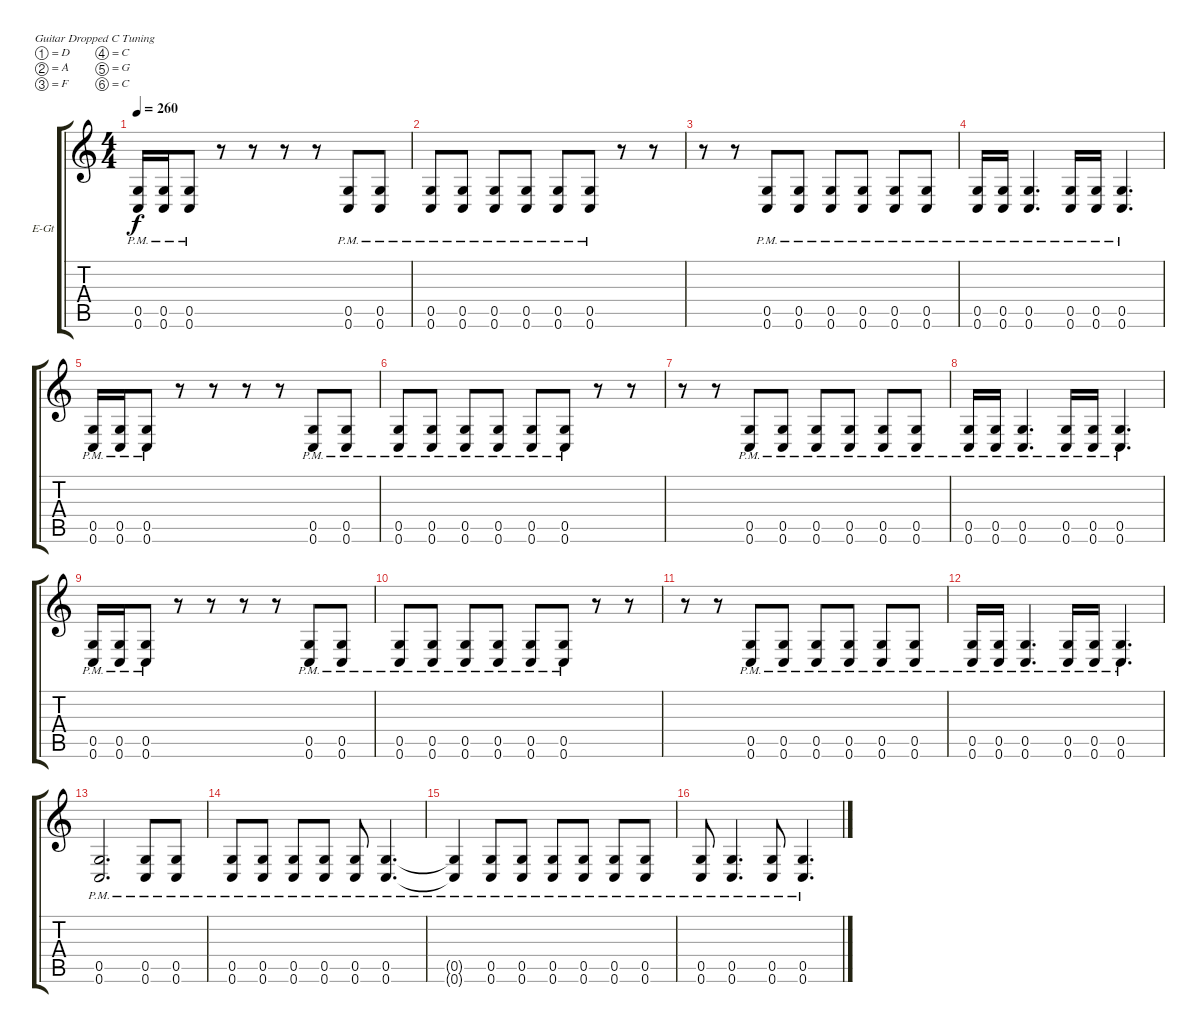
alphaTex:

\bracketExtendMode groupsimilarinstruments
\firstSystemTrackNameOrientation horizontal
\otherSystemsTrackNameOrientation horizontal
\track ("Sal" "E-Gt") {instrument distortionguitar}
\staff {score tabs}
\tuning (D4 A3 F3 C3 G2 C2)
\ts (4 4)
\tempo 260
\clef g2
\ks c
(0.5{pm} 0.6{pm}).16{dy f} (0.5{pm} 0.6{pm}).16 (0.5{pm} 0.6{pm}).8 r.8 r.8 r.8 r.8 (0.5{pm} 0.6{pm}).8 (0.5{pm} 0.6{pm}).8 |
(0.5{pm} 0.6{pm}).8 (0.5{pm} 0.6{pm}).8 (0.5{pm} 0.6{pm}).8 (0.5{pm} 0.6{pm}).8 (0.5{pm} 0.6{pm}).8 (0.5{pm} 0.6{pm}).8 r.8 r.8 |
r.8 r.8 (0.5{pm} 0.6{pm}).8 (0.5{pm} 0.6{pm}).8 (0.5{pm} 0.6{pm}).8 (0.5{pm} 0.6{pm}).8 (0.5{pm} 0.6{pm}).8 (0.5{pm} 0.6{pm}).8 |
(0.5{pm} 0.6{pm}).16 (0.5{pm} 0.6{pm}).16 (0.5{pm} 0.6{pm}).4{d} (0.5{pm} 0.6{pm}).16 (0.5{pm} 0.6{pm}).16 (0.5{pm} 0.6{pm}).4{d} |
(0.5{pm} 0.6{pm}).16 (0.5{pm} 0.6{pm}).16 (0.5{pm} 0.6{pm}).8 r.8 r.8 r.8 r.8 (0.5{pm} 0.6{pm}).8 (0.5{pm} 0.6{pm}).8 |
(0.5{pm} 0.6{pm}).8 (0.5{pm} 0.6{pm}).8 (0.5{pm} 0.6{pm}).8 (0.5{pm} 0.6{pm}).8 (0.5{pm} 0.6{pm}).8 (0.5{pm} 0.6{pm}).8 r.8 r.8 |
r.8 r.8 (0.5{pm} 0.6{pm}).8 (0.5{pm} 0.6{pm}).8 (0.5{pm} 0.6{pm}).8 (0.5{pm} 0.6{pm}).8 (0.5{pm} 0.6{pm}).8 (0.5{pm} 0.6{pm}).8 |
(0.5{pm} 0.6{pm}).16 (0.5{pm} 0.6{pm}).16 (0.5{pm} 0.6{pm}).4{d} (0.5{pm} 0.6{pm}).16 (0.5{pm} 0.6{pm}).16 (0.5{pm} 0.6{pm}).4{d} |
(0.5{pm} 0.6{pm}).16 (0.5{pm} 0.6{pm}).16 (0.5{pm} 0.6{pm}).8 r.8 r.8 r.8 r.8 (0.5{pm} 0.6{pm}).8 (0.5{pm} 0.6{pm}).8 |
(0.5{pm} 0.6{pm}).8 (0.5{pm} 0.6{pm}).8 (0.5{pm} 0.6{pm}).8 (0.5{pm} 0.6{pm}).8 (0.5{pm} 0.6{pm}).8 (0.5{pm} 0.6{pm}).8 r.8 r.8 |
r.8 r.8 (0.5{pm} 0.6{pm}).8 (0.5{pm} 0.6{pm}).8 (0.5{pm} 0.6{pm}).8 (0.5{pm} 0.6{pm}).8 (0.5{pm} 0.6{pm}).8 (0.5{pm} 0.6{pm}).8 |
(0.5{pm} 0.6{pm}).16 (0.5{pm} 0.6{pm}).16 (0.5{pm} 0.6{pm}).4{d} (0.5{pm} 0.6{pm}).16 (0.5{pm} 0.6{pm}).16 (0.5{pm} 0.6{pm}).4{d} |
(0.5{pm} 0.6{pm}).2{d} (0.5{pm} 0.6{pm}).8 (0.5{pm} 0.6{pm}).8 |
(0.5{pm} 0.6{pm}).8 (0.5{pm} 0.6{pm}).8 (0.5{pm} 0.6{pm}).8 (0.5{pm} 0.6{pm}).8 (0.5{pm} 0.6{pm}).8 (0.5{pm} 0.6{pm}).4{d} |
(0.5{pm t} 0.6{pm t}).4 (0.5{pm} 0.6{pm}).8 (0.5{pm} 0.6{pm}).8 (0.5{pm} 0.6{pm}).8 (0.5{pm} 0.6{pm}).8 (0.5{pm} 0.6{pm}).8 (0.5{pm} 0.6{pm}).8 |
(0.5{pm} 0.6{pm}).8 (0.5{pm} 0.6{pm}).4{d} (0.5{pm} 0.6{pm}).8 (0.5{pm} 0.6{pm}).4{d}
